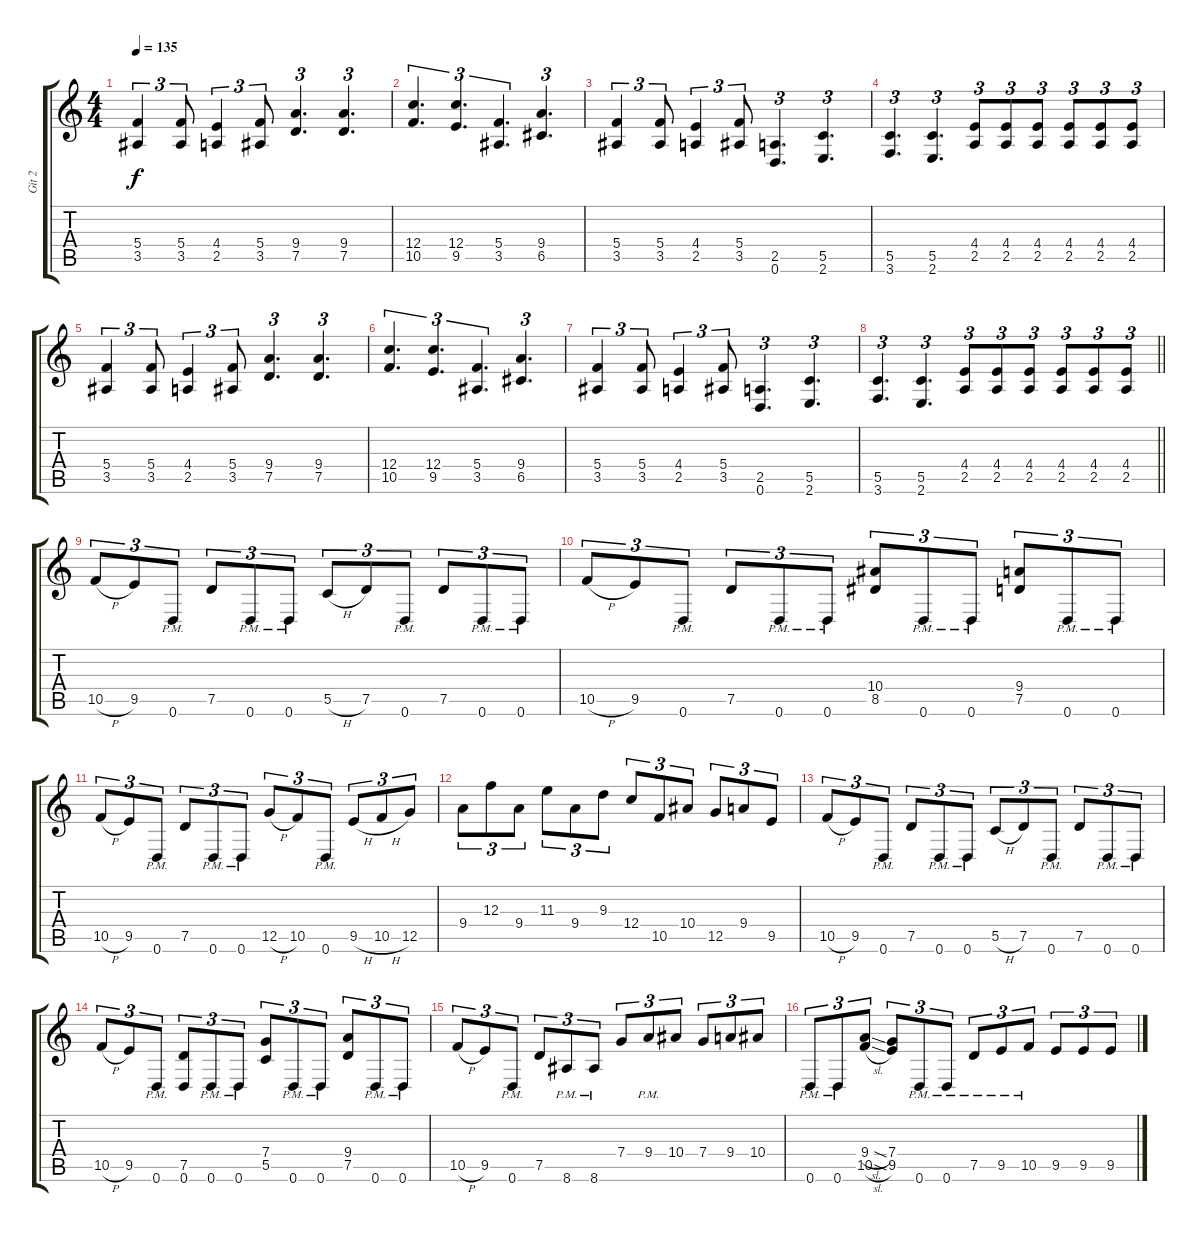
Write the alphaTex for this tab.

\track ("Git 2" "Git 2") {instrument distortionguitar}
\staff {score tabs}
\tuning (D4 A3 F3 C3 G2 D2) {hide}
\ts (4 4)
\tempo 135
\clef g2
\ks c
(5.4 3.5).4{tu (3 2) dy f} (5.4 3.5).8{tu (3 2)} (4.4 2.5).4{tu (3 2)} (5.4 3.5).8{tu (3 2)} (9.4 7.5).4{d tu (3 2)} (9.4 7.5).4{d tu (3 2)} |
(12.4 10.5).4{d tu (3 2)} (12.4 9.5).4{d tu (3 2)} (5.4 3.5).4{d tu (3 2)} (9.4 6.5).4{d tu (3 2)} |
(5.4 3.5).4{tu (3 2)} (5.4 3.5).8{tu (3 2)} (4.4 2.5).4{tu (3 2)} (5.4 3.5).8{tu (3 2)} (2.5 0.6).4{d tu (3 2)} (5.5 2.6).4{d tu (3 2)} |
(5.5 3.6).4{d tu (3 2)} (5.5 2.6).4{d tu (3 2)} (4.4 2.5).8{tu (3 2)} (4.4 2.5).8{tu (3 2)} (4.4 2.5).8{tu (3 2)} (4.4 2.5).8{tu (3 2)} (4.4 2.5).8{tu (3 2)} (4.4 2.5).8{tu (3 2)} |
(5.4 3.5).4{tu (3 2)} (5.4 3.5).8{tu (3 2)} (4.4 2.5).4{tu (3 2)} (5.4 3.5).8{tu (3 2)} (9.4 7.5).4{d tu (3 2)} (9.4 7.5).4{d tu (3 2)} |
(12.4 10.5).4{d tu (3 2)} (12.4 9.5).4{d tu (3 2)} (5.4 3.5).4{d tu (3 2)} (9.4 6.5).4{d tu (3 2)} |
(5.4 3.5).4{tu (3 2)} (5.4 3.5).8{tu (3 2)} (4.4 2.5).4{tu (3 2)} (5.4 3.5).8{tu (3 2)} (2.5 0.6).4{d tu (3 2)} (5.5 2.6).4{d tu (3 2)} |
\barLineRight lightlight
(5.5 3.6).4{d tu (3 2)} (5.5 2.6).4{d tu (3 2)} (4.4 2.5).8{tu (3 2)} (4.4 2.5).8{tu (3 2)} (4.4 2.5).8{tu (3 2)} (4.4 2.5).8{tu (3 2)} (4.4 2.5).8{tu (3 2)} (4.4 2.5).8{tu (3 2)} |
10.5{h}.8{tu (3 2)} 9.5.8{tu (3 2)} 0.6{pm}.8{tu (3 2)} 7.5.8{tu (3 2)} 0.6{pm}.8{tu (3 2)} 0.6{pm}.8{tu (3 2)} 5.5{h}.8{tu (3 2)} 7.5.8{tu (3 2)} 0.6{pm}.8{tu (3 2)} 7.5.8{tu (3 2)} 0.6{pm}.8{tu (3 2)} 0.6{pm}.8{tu (3 2)} |
10.5{h}.8{tu (3 2)} 9.5.8{tu (3 2)} 0.6{pm}.8{tu (3 2)} 7.5.8{tu (3 2)} 0.6{pm}.8{tu (3 2)} 0.6{pm}.8{tu (3 2)} (10.4 8.5).8{tu (3 2)} 0.6{pm}.8{tu (3 2)} 0.6{pm}.8{tu (3 2)} (9.4 7.5).8{tu (3 2)} 0.6{pm}.8{tu (3 2)} 0.6{pm}.8{tu (3 2)} |
10.5{h}.8{tu (3 2)} 9.5.8{tu (3 2)} 0.6{pm}.8{tu (3 2)} 7.5.8{tu (3 2)} 0.6{pm}.8{tu (3 2)} 0.6{pm}.8{tu (3 2)} 12.5{h}.8{tu (3 2)} 10.5.8{tu (3 2)} 0.6{pm}.8{tu (3 2)} 9.5{h}.8{tu (3 2)} 10.5{h}.8{tu (3 2)} 12.5.8{tu (3 2)} |
9.4.8{tu (3 2)} 12.3.8{tu (3 2)} 9.4.8{tu (3 2)} 11.3.8{tu (3 2)} 9.4.8{tu (3 2)} 9.3.8{tu (3 2)} 12.4.8{tu (3 2)} 10.5.8{tu (3 2)} 10.4.8{tu (3 2)} 12.5.8{tu (3 2)} 9.4.8{tu (3 2)} 9.5.8{tu (3 2)} |
10.5{h}.8{tu (3 2)} 9.5.8{tu (3 2)} 0.6{pm}.8{tu (3 2)} 7.5.8{tu (3 2)} 0.6{pm}.8{tu (3 2)} 0.6{pm}.8{tu (3 2)} 5.5{h}.8{tu (3 2)} 7.5.8{tu (3 2)} 0.6{pm}.8{tu (3 2)} 7.5.8{tu (3 2)} 0.6{pm}.8{tu (3 2)} 0.6{pm}.8{tu (3 2)} |
10.5{h}.8{tu (3 2)} 9.5.8{tu (3 2)} 0.6{pm}.8{tu (3 2)} (7.5 0.6).8{tu (3 2)} 0.6{pm}.8{tu (3 2)} 0.6{pm}.8{tu (3 2)} (7.4 5.5).8{tu (3 2)} 0.6{pm}.8{tu (3 2)} 0.6{pm}.8{tu (3 2)} (9.4 7.5).8{tu (3 2)} 0.6{pm}.8{tu (3 2)} 0.6{pm}.8{tu (3 2)} |
10.5{h}.8{tu (3 2)} 9.5.8{tu (3 2)} 0.6{pm}.8{tu (3 2)} 7.5.8{tu (3 2)} 8.6{pm}.8{tu (3 2)} 8.6{pm}.8{tu (3 2)} 7.4.8{tu (3 2)} 9.4{pm}.8{tu (3 2)} 10.4.8{tu (3 2)} 7.4.8{tu (3 2)} 9.4.8{tu (3 2)} 10.4.8{tu (3 2)} |
0.6{pm}.8{tu (3 2)} 0.6{pm}.8{tu (3 2)} (9.4{sl} 10.5{sl}).8{tu (3 2)} (7.4 9.5).8{tu (3 2)} 0.6{pm}.8{tu (3 2)} 0.6{pm}.8{tu (3 2)} 7.5{pm}.8{tu (3 2)} 9.5{pm}.8{tu (3 2)} 10.5{pm}.8{tu (3 2)} 9.5.8{tu (3 2)} 9.5.8{tu (3 2)} 9.5.8{tu (3 2)}
